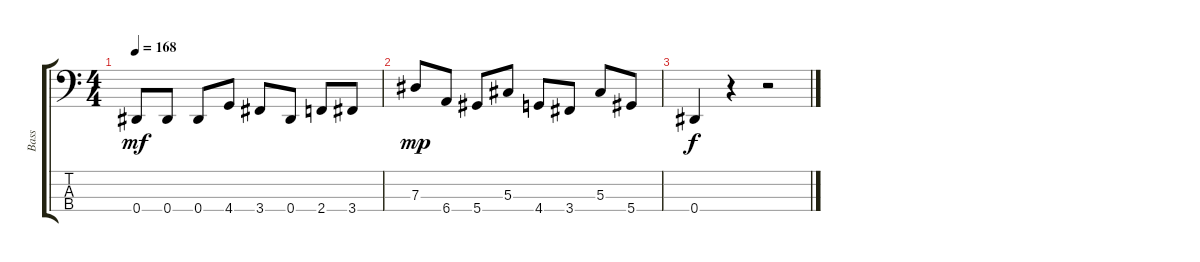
\track ("Bass" "Bass") {instrument electricbassfinger}
\staff {score tabs}
\tuning (Gb2 Db2 Ab1 Eb1) {hide}
\ts (4 4)
\tempo 168
\clef f4
\ks c
0.4.8{dy mf} 0.4.8 0.4.8 4.4.8 3.4.8 0.4.8 2.4.8 3.4.8 |
7.3.8{dy mp} 6.4.8 5.4.8 5.3.8 4.4.8 3.4.8 5.3.8 5.4.8 |
0.4.4{dy f} r.4 r.2
